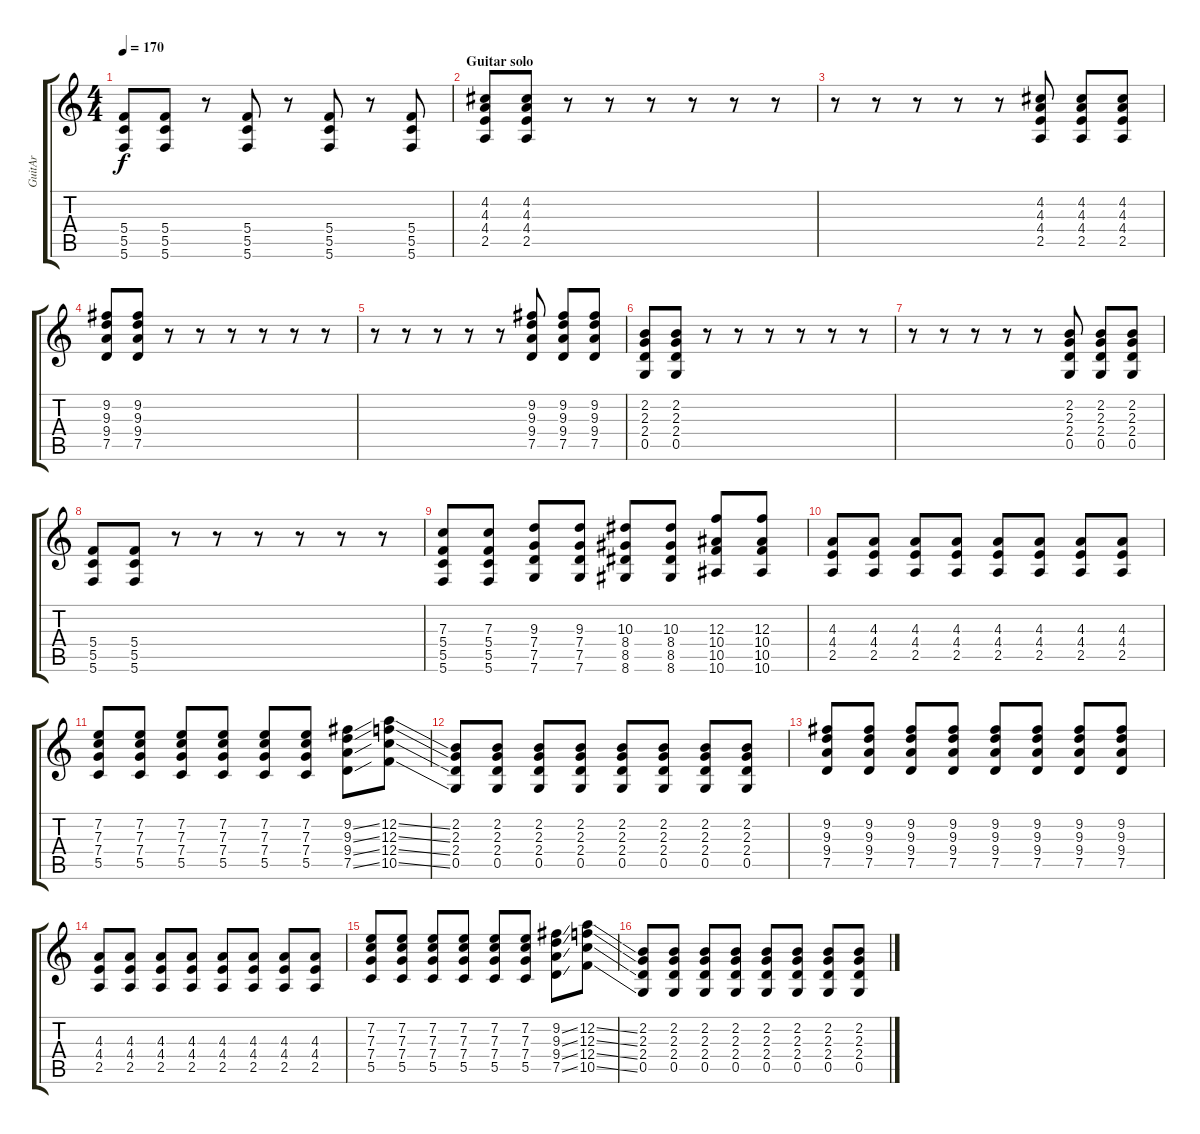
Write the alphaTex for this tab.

\track ("GuitAr" "GuitAr") {instrument overdrivenguitar}
\staff {score tabs}
\tuning (D4 A3 F3 C3 G2 C2) {hide}
\ts (4 4)
\tempo 170
\clef g2
\ks c
(5.4 5.5 5.6).8{dy f} (5.4 5.5 5.6).8 r.8 (5.4 5.5 5.6).8 r.8 (5.4 5.5 5.6).8 r.8 (5.4 5.5 5.6).8 |
\section ("" "Guitar solo")
(4.2 4.3 4.4 2.5).8 (4.2 4.3 4.4 2.5).8 r.8 r.8 r.8 r.8 r.8 r.8 |
r.8 r.8 r.8 r.8 r.8 (4.2 4.3 4.4 2.5).8 (4.2 4.3 4.4 2.5).8 (4.2 4.3 4.4 2.5).8 |
(9.2 9.3 9.4 7.5).8 (9.2 9.3 9.4 7.5).8 r.8 r.8 r.8 r.8 r.8 r.8 |
r.8 r.8 r.8 r.8 r.8 (9.2 9.3 9.4 7.5).8 (9.2 9.3 9.4 7.5).8 (9.2 9.3 9.4 7.5).8 |
(2.2 2.3 2.4 0.5).8 (2.2 2.3 2.4 0.5).8 r.8 r.8 r.8 r.8 r.8 r.8 |
r.8 r.8 r.8 r.8 r.8 (2.2 2.3 2.4 0.5).8 (2.2 2.3 2.4 0.5).8 (2.2 2.3 2.4 0.5).8 |
(5.4 5.5 5.6).8 (5.4 5.5 5.6).8 r.8 r.8 r.8 r.8 r.8 r.8 |
(7.3 5.4 5.5 5.6).8 (7.3 5.4 5.5 5.6).8 (9.3 7.4 7.5 7.6).8 (9.3 7.4 7.5 7.6).8 (10.3 8.4 8.5 8.6).8 (10.3 8.4 8.5 8.6).8 (12.3 10.4 10.5 10.6).8 (12.3 10.4 10.5 10.6).8 |
(4.3 4.4 2.5).8 (4.3 4.4 2.5).8 (4.3 4.4 2.5).8 (4.3 4.4 2.5).8 (4.3 4.4 2.5).8 (4.3 4.4 2.5).8 (4.3 4.4 2.5).8 (4.3 4.4 2.5).8 |
(7.2 7.3 7.4 5.5).8 (7.2 7.3 7.4 5.5).8 (7.2 7.3 7.4 5.5).8 (7.2 7.3 7.4 5.5).8 (7.2 7.3 7.4 5.5).8 (7.2 7.3 7.4 5.5).8 (9.2{ss} 9.3{ss} 9.4{ss} 7.5{ss}).8 (12.2{ss} 12.3{ss} 12.4{ss} 10.5{ss}).8 |
(2.2 2.3 2.4 0.5).8 (2.2 2.3 2.4 0.5).8 (2.2 2.3 2.4 0.5).8 (2.2 2.3 2.4 0.5).8 (2.2 2.3 2.4 0.5).8 (2.2 2.3 2.4 0.5).8 (2.2 2.3 2.4 0.5).8 (2.2 2.3 2.4 0.5).8 |
(9.2 9.3 9.4 7.5).8 (9.2 9.3 9.4 7.5).8 (9.2 9.3 9.4 7.5).8 (9.2 9.3 9.4 7.5).8 (9.2 9.3 9.4 7.5).8 (9.2 9.3 9.4 7.5).8 (9.2 9.3 9.4 7.5).8 (9.2 9.3 9.4 7.5).8 |
(4.3 4.4 2.5).8 (4.3 4.4 2.5).8 (4.3 4.4 2.5).8 (4.3 4.4 2.5).8 (4.3 4.4 2.5).8 (4.3 4.4 2.5).8 (4.3 4.4 2.5).8 (4.3 4.4 2.5).8 |
(7.2 7.3 7.4 5.5).8 (7.2 7.3 7.4 5.5).8 (7.2 7.3 7.4 5.5).8 (7.2 7.3 7.4 5.5).8 (7.2 7.3 7.4 5.5).8 (7.2 7.3 7.4 5.5).8 (9.2{ss} 9.3{ss} 9.4{ss} 7.5{ss}).8 (12.2{ss} 12.3{ss} 12.4{ss} 10.5{ss}).8 |
(2.2 2.3 2.4 0.5).8 (2.2 2.3 2.4 0.5).8 (2.2 2.3 2.4 0.5).8 (2.2 2.3 2.4 0.5).8 (2.2 2.3 2.4 0.5).8 (2.2 2.3 2.4 0.5).8 (2.2 2.3 2.4 0.5).8 (2.2 2.3 2.4 0.5).8
